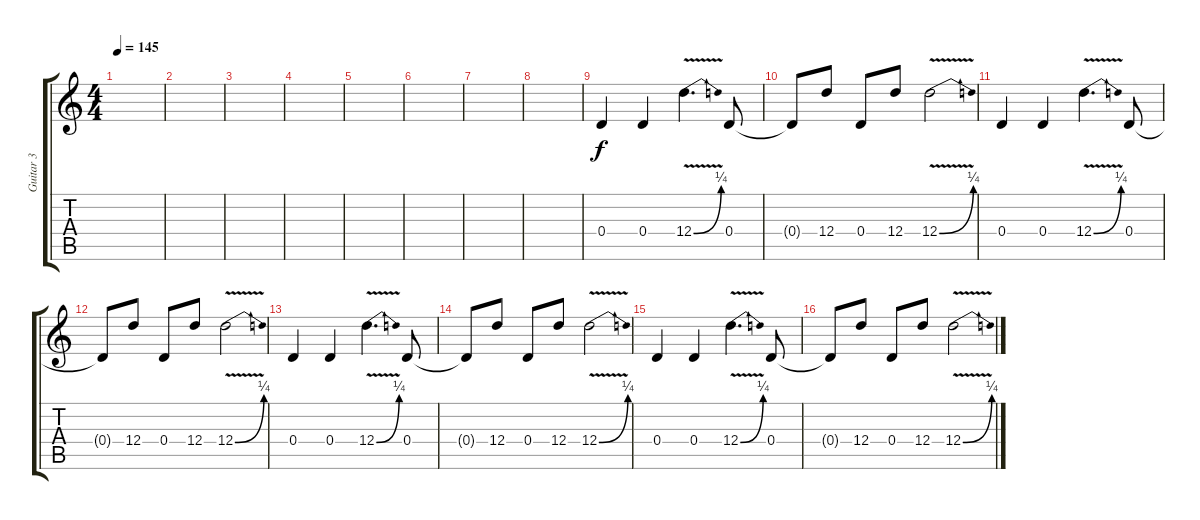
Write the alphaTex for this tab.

\track ("Guitar 3" "Guitar 3") {instrument electricguitarjazz}
\staff {score tabs}
\tuning (E4 B3 G3 D3 A2 D2) {hide}
\ts (4 4)
\tempo 145
\clef g2
\ks c
|
|
|
|
|
|
|
|
0.4.4 0.4.4 12.4{be (bend 0 0 60 1) v}.4{d} 0.4.8 |
0.4{t}.8 12.4.8 0.4.8 12.4.8 12.4{be (bend 0 0 60 1) v}.2 |
0.4.4 0.4.4 12.4{be (bend 0 0 60 1) v}.4{d} 0.4.8 |
0.4{t}.8 12.4.8 0.4.8 12.4.8 12.4{be (bend 0 0 60 1) v}.2 |
0.4.4 0.4.4 12.4{be (bend 0 0 60 1) v}.4{d} 0.4.8 |
0.4{t}.8 12.4.8 0.4.8 12.4.8 12.4{be (bend 0 0 60 1) v}.2 |
0.4.4 0.4.4 12.4{be (bend 0 0 60 1) v}.4{d} 0.4.8 |
0.4{t}.8 12.4.8 0.4.8 12.4.8 12.4{be (bend 0 0 60 1) v}.2
